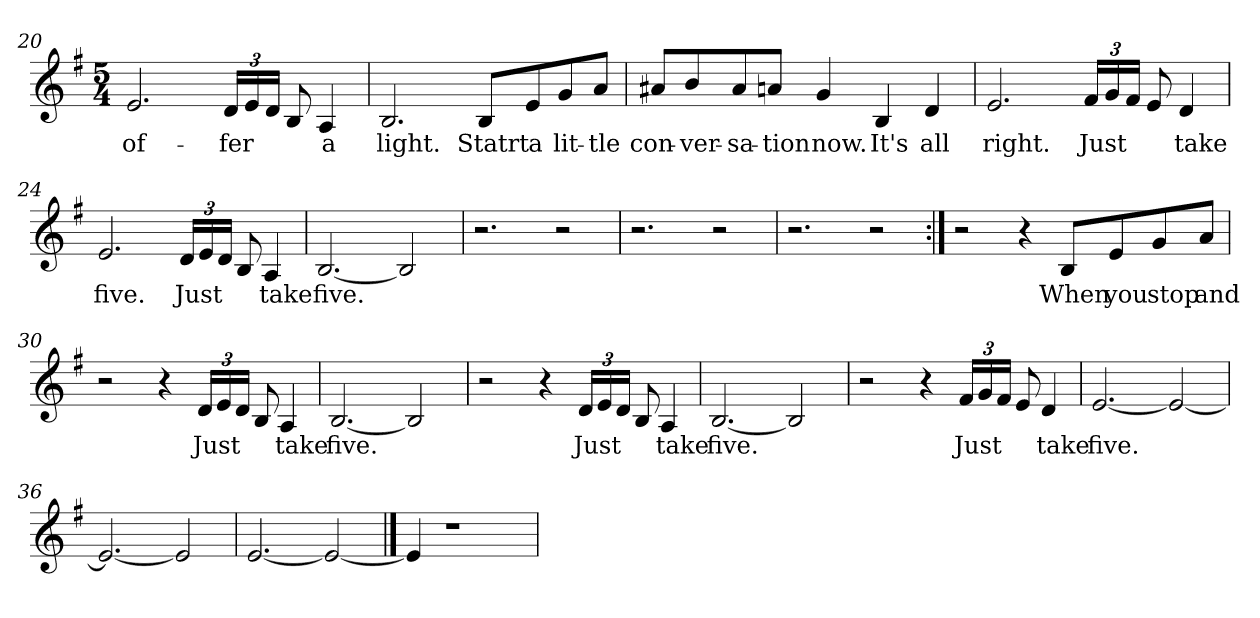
**kern	**text
*part1	*part1
*staff1	*staff1
*clefG2	*
*k[f#]	*
*G:	*
*M5/4	*
=20	=20
2.e/	of-
*Xbrackettup	*
24d/LL	-fer
24e/	.
24d/JJ	.
8B/	.
4A/	a
!!LO:LB:g=z
=21	=21
2.B/	light.
8B/L	Statrt
8e/	a
8g/	lit-
8a/J	-tle
=22	=22
8a#X/L	con-
8b/	-ver-
8a#/	-sa-
8an/J	-tion
4g/	now.
4B/	It's
4d/	all
=23	=23
2.e/	right.
24f#/LL	Just
24g/	.
24f#/JJ	.
8e/	.
4d/	take
!!LO:PB:g=z
=24	=24
2.e/	five.
24d/LL	Just
24e/	.
24d/JJ	.
8B/	.
4A/	take
=25	=25
[2.B/	five.
2B/]	.
=26	=26
2.r	.
2r	.
=27	=27
2.r	.
2r	.
=28	=28
2.r	.
2r	.
!!LO:LB:g=z
=29:|!	=29:|!
2r	.
4r	.
8B/L	When
8e/	you
8g/	stop
8a/J	and
=30	=30
2r	.
4r	.
24d/LL	Just
24e/	.
24d/JJ	.
8B/	.
4A/	take
=31	=31
[2.B/	five.
2B/]	.
=32	=32
2r	.
4r	.
24d/LL	Just
24e/	.
24d/JJ	.
8B/	.
4A/	take
!!LO:LB:g=z
=33	=33
[2.B/	five.
2B/]	.
=34	=34
2r	.
4r	.
24f#/LL	Just
24g/	.
24f#/JJ	.
8e/	.
4d/	take
=35	=35
[2.e/	five.
2e/_	.
=36	=36
2.e/_	.
2e/]	.
=37	=37
[2.e/	.
2e/_	.
==38	==38
4e/]	.
1r	.
=	=
*-	*-
